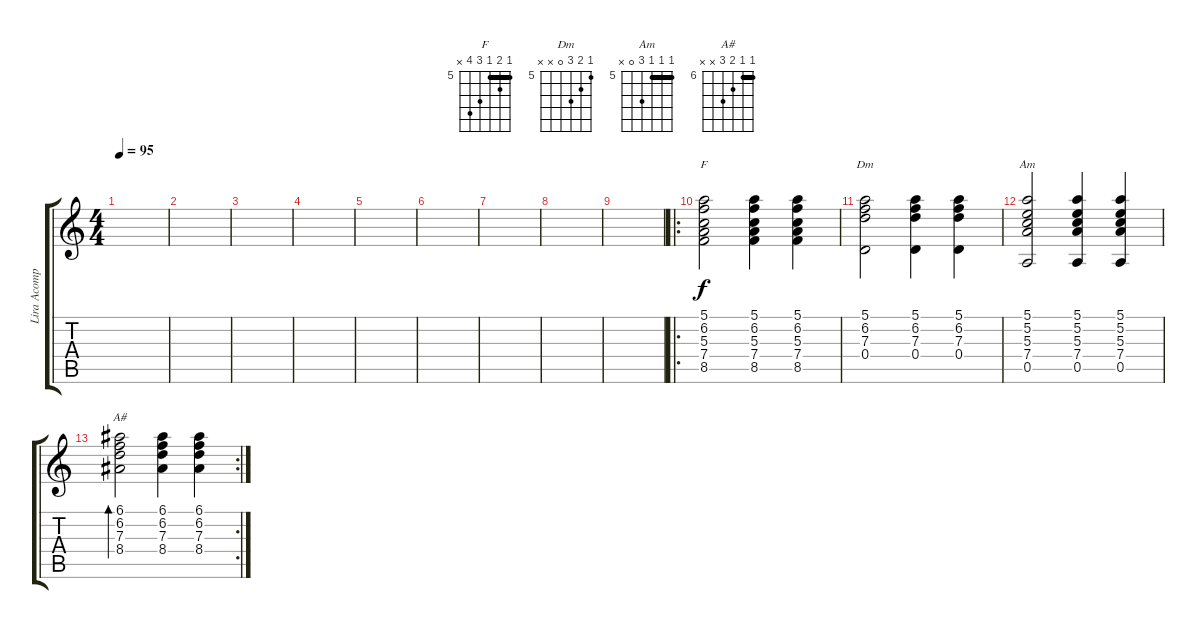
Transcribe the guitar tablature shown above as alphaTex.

\track ("Lira Acomp" "Lira Acomp") {instrument overdrivenguitar}
\staff {score tabs}
\tuning (E4 B3 G3 D3 A2 E2) {hide}
\chord ("F" 5 6 5 7 8 x) {firstfret 5 barre 5}
\chord ("Dm" 5 6 7 0 x x) {firstfret 5}
\chord ("Am" 5 5 5 7 0 x) {firstfret 5 barre 5}
\chord ("A#" 6 6 7 8 x x) {firstfret 6 barre 6}
\ts (4 4)
\tempo 95
\clef g2
\ks c
|
|
|
|
|
|
|
|
|
\ro
(5.1 6.2 5.3 7.4 8.5).2{ch "F"} (5.1 6.2 5.3 7.4 8.5).4 (5.1 6.2 5.3 7.4 8.5).4 |
(5.1 6.2 7.3 0.4).2{ch "Dm"} (5.1 6.2 7.3 0.4).4 (5.1 6.2 7.3 0.4).4 |
(5.1 5.2 5.3 7.4 0.5).2{ch "Am"} (5.1 5.2 5.3 7.4 0.5).4 (5.1 5.2 5.3 7.4 0.5).4 |
\rc 2
(6.1 6.2 7.3 8.4).2{bd 120 ch "A#"} (6.1 6.2 7.3 8.4).4 (6.1 6.2 7.3 8.4).4
